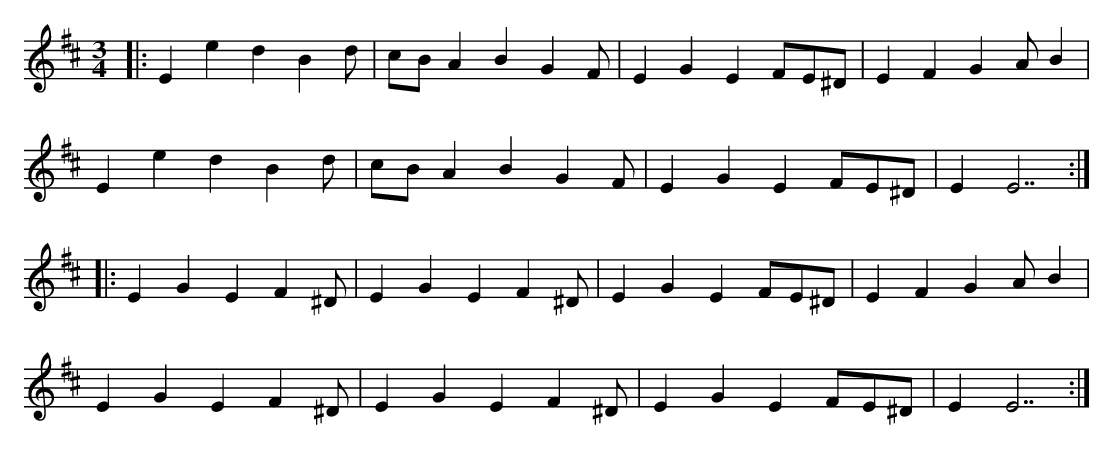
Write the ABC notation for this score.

X:1
M:3/4
K:Edor
|:E2 e2 d2 B2 d|cB A2B2 G2F|E2G2E2 FE^D|E2 F2 G2 AB2|
E2 e2 d2 B2d|cB A2 B2 G2F|E2 G2E2 FE^D|E2 E7:|
|:E2 G2 E2 F2 ^D|E2 G2 E2 F2 ^D|E2 G2 E2 FE^D|E2 F2 G2 AB2|
E2 G2 E2 F2 ^D|E2G2 E2 F2 ^D|E2 G2 E2 FE^D|E2 E7:|
